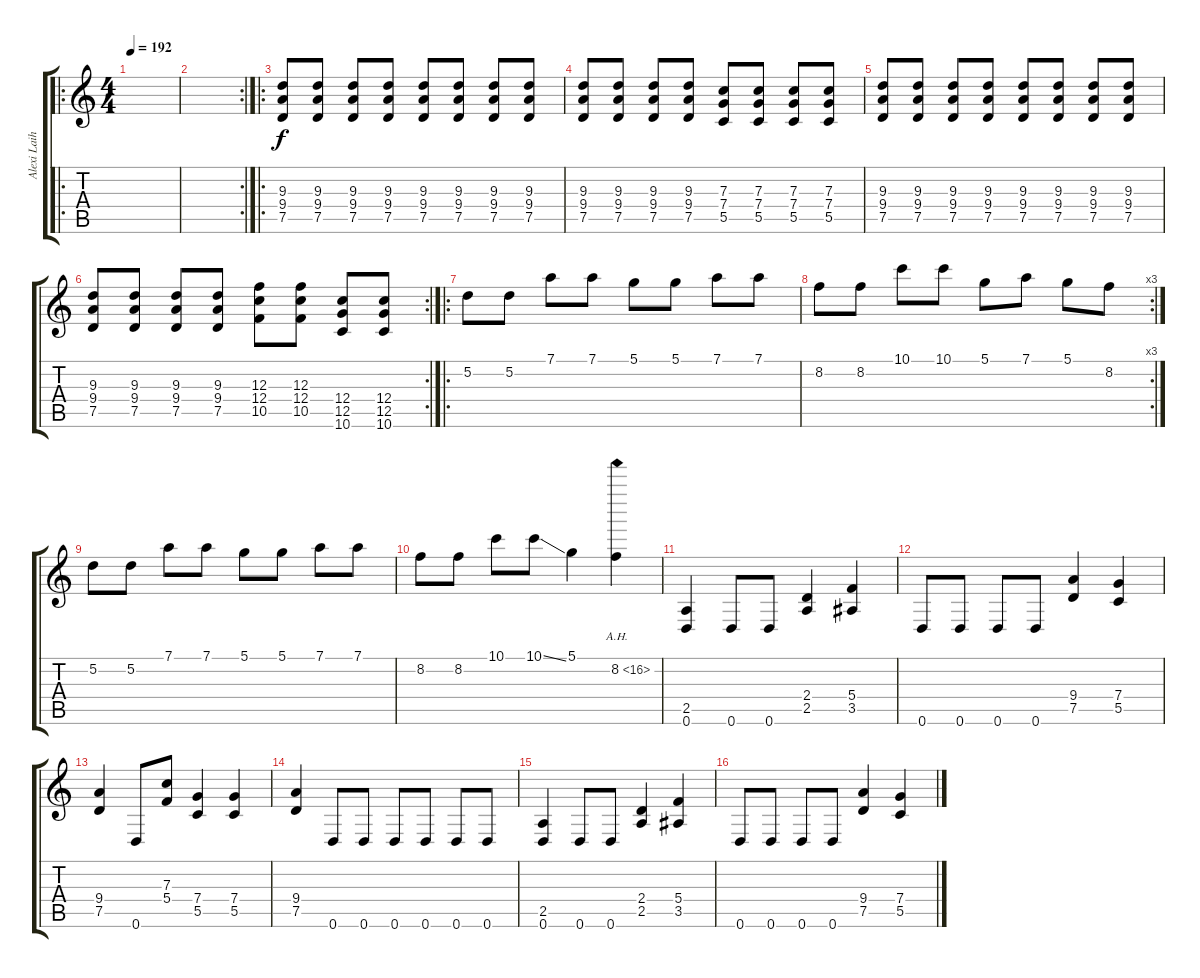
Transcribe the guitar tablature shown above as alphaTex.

\track ("Alexi Laiho" "Alexi Laih") {instrument overdrivenguitar}
\staff {score tabs}
\tuning (D4 A3 F3 C3 G2 D2) {hide}
\ro
\ts (4 4)
\tempo 192
\clef g2
\ks c
|
\rc 2
|
\ro
(9.3 9.4 7.5).8 (9.3 9.4 7.5).8 (9.3 9.4 7.5).8 (9.3 9.4 7.5).8 (9.3 9.4 7.5).8 (9.3 9.4 7.5).8 (9.3 9.4 7.5).8 (9.3 9.4 7.5).8 |
(9.3 9.4 7.5).8 (9.3 9.4 7.5).8 (9.3 9.4 7.5).8 (9.3 9.4 7.5).8 (7.3 7.4 5.5).8 (7.3 7.4 5.5).8 (7.3 7.4 5.5).8 (7.3 7.4 5.5).8 |
(9.3 9.4 7.5).8 (9.3 9.4 7.5).8 (9.3 9.4 7.5).8 (9.3 9.4 7.5).8 (9.3 9.4 7.5).8 (9.3 9.4 7.5).8 (9.3 9.4 7.5).8 (9.3 9.4 7.5).8 |
\rc 2
(9.3 9.4 7.5).8 (9.3 9.4 7.5).8 (9.3 9.4 7.5).8 (9.3 9.4 7.5).8 (12.3 12.4 10.5).8 (12.3 12.4 10.5).8 (12.4 12.5 10.6).8 (12.4 12.5 10.6).8 |
\ro
5.2.8 5.2.8 7.1.8 7.1.8 5.1.8 5.1.8 7.1.8 7.1.8 |
\rc 3
8.2.8 8.2.8 10.1.8 10.1.8 5.1.8 7.1.8 5.1.8 8.2.8 |
5.2.8 5.2.8 7.1.8 7.1.8 5.1.8 5.1.8 7.1.8 7.1.8 |
8.2.8 8.2.8 10.1.8 10.1{ss}.8 5.1.4 8.2{ah 8}.4 |
(2.5 0.6).4 0.6.8 0.6.8 (2.4 2.5).4 (5.4 3.5).4 |
0.6.8 0.6.8 0.6.8 0.6.8 (9.4 7.5).4 (7.4 5.5).4 |
(9.4 7.5).4 0.6.8 (7.3 5.4).8 (7.4 5.5).4 (7.4 5.5).4 |
(9.4 7.5).4 0.6.8 0.6.8 0.6.8 0.6.8 0.6.8 0.6.8 |
(2.5 0.6).4 0.6.8 0.6.8 (2.4 2.5).4 (5.4 3.5).4 |
0.6.8 0.6.8 0.6.8 0.6.8 (9.4 7.5).4 (7.4 5.5).4
